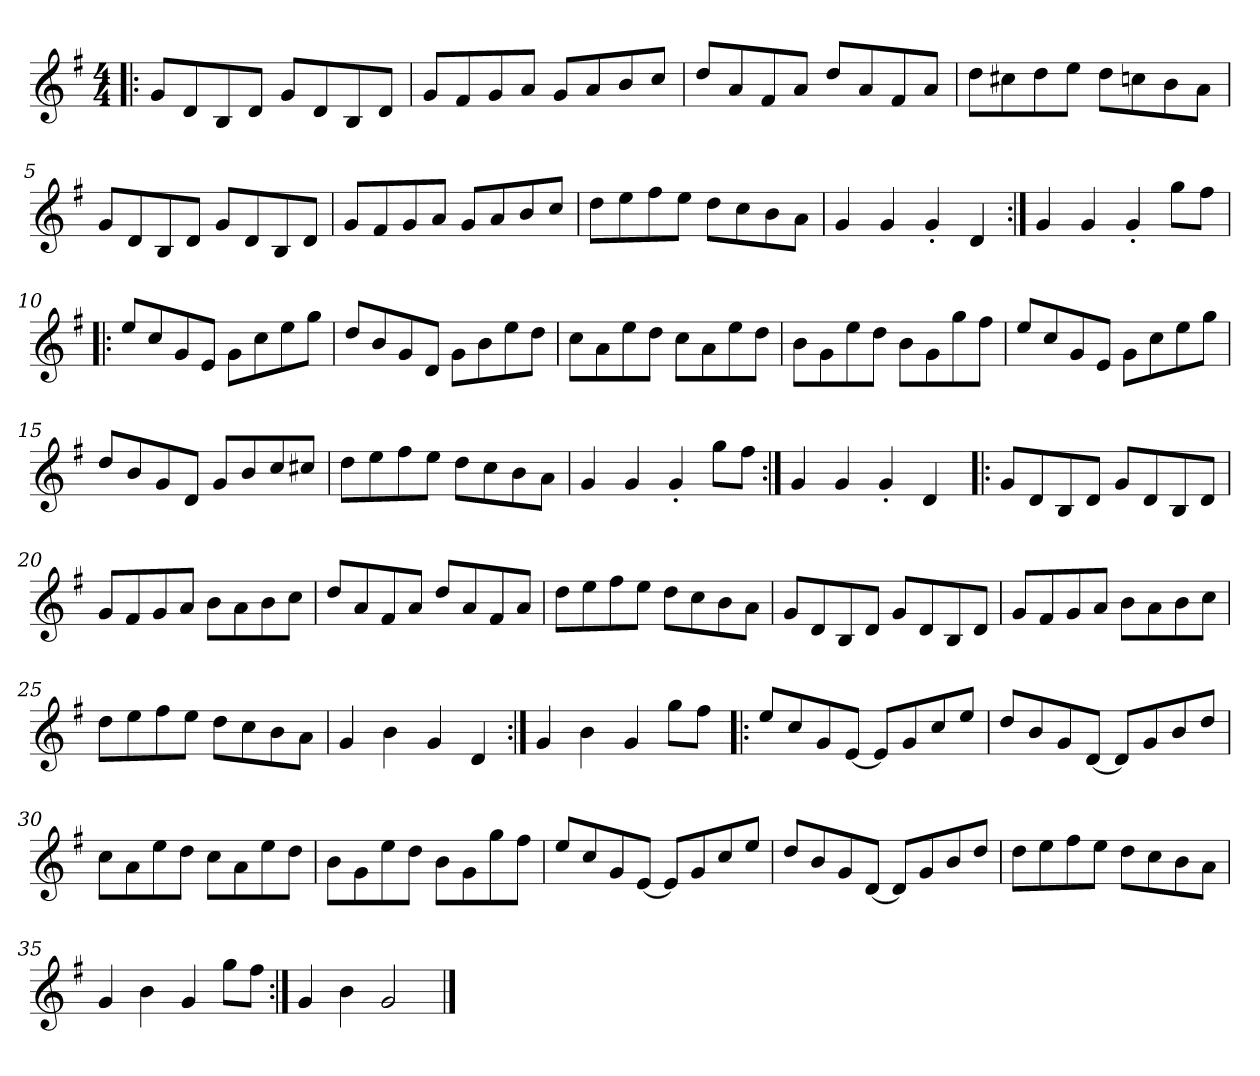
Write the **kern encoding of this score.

**kern
*part1
*staff1
*clefG2
*k[f#]
*G:
*M4/4
*MM140
=1!|:
8g/L
8d/
8B/
8d/J
8g/L
8d/
8B/
8d/J
=2
8g/L
8f#/
8g/
8a/J
8g/L
8a/
8b/
8cc/J
=3
8dd/L
8a/
8f#/
8a/J
8dd/L
8a/
8f#/
8a/J
=4
8dd\L
8cc#X\
8dd\
8ee\J
8dd\L
8ccn\
8b\
8a\J
=5
8g/L
8d/
8B/
8d/J
8g/L
8d/
8B/
8d/J
!!LO:LB:g=z
=6
8g/L
8f#/
8g/
8a/J
8g/L
8a/
8b/
8cc/J
=7
8dd\L
8ee\
8ff#\
8ee\J
8dd\L
8cc\
8b\
8a\J
=8
4g/
4g/
4g'/
4d/
=9:|!
4g/
4g/
4g'/
8gg\L
8ff#\J
=10!|:
8ee/L
8cc/
8g/
8e/J
8g\L
8cc\
8ee\
8gg\J
=11
8dd/L
8b/
8g/
8d/J
8g\L
8b\
8ee\
8dd\J
!!LO:LB:g=z
=12
8cc\L
8a\
8ee\
8dd\J
8cc\L
8a\
8ee\
8dd\J
=13
8b\L
8g\
8ee\
8dd\J
8b\L
8g\
8gg\
8ff#\J
=14
8ee/L
8cc/
8g/
8e/J
8g\L
8cc\
8ee\
8gg\J
=15
8dd/L
8b/
8g/
8d/J
8g/L
8b/
8cc/
8cc#X/J
=16
8dd\L
8ee\
8ff#\
8ee\J
8dd\L
8cc\
8b\
8a\J
=17
4g/
4g/
4g'/
8gg\L
8ff#\J
!!LO:LB:g=z
=18:|!
4g/
4g/
4g'/
4d/
=19!|:
8g/L
8d/
8B/
8d/J
8g/L
8d/
8B/
8d/J
=20
8g/L
8f#/
8g/
8a/J
8b\L
8a\
8b\
8cc\J
=21
8dd/L
8a/
8f#/
8a/J
8dd/L
8a/
8f#/
8a/J
=22
8dd\L
8ee\
8ff#\
8ee\J
8dd\L
8cc\
8b\
8a\J
=23
8g/L
8d/
8B/
8d/J
8g/L
8d/
8B/
8d/J
!!LO:LB:g=z
=24
8g/L
8f#/
8g/
8a/J
8b\L
8a\
8b\
8cc\J
=25
8dd\L
8ee\
8ff#\
8ee\J
8dd\L
8cc\
8b\
8a\J
=26
4g/
4b\
4g/
4d/
=27:|!
4g/
4b\
4g/
8gg\L
8ff#\J
=28!|:
8ee/L
8cc/
8g/
[8e/J
8e/L]
8g/
8cc/
8ee/J
=29
8dd/L
8b/
8g/
[8d/J
8d/L]
8g/
8b/
8dd/J
!!LO:LB:g=z
=30
8cc\L
8a\
8ee\
8dd\J
8cc\L
8a\
8ee\
8dd\J
=31
8b\L
8g\
8ee\
8dd\J
8b\L
8g\
8gg\
8ff#\J
=32
8ee/L
8cc/
8g/
[8e/J
8e/L]
8g/
8cc/
8ee/J
=33
8dd/L
8b/
8g/
[8d/J
8d/L]
8g/
8b/
8dd/J
=34
8dd\L
8ee\
8ff#\
8ee\J
8dd\L
8cc\
8b\
8a\J
=35
4g/
4b\
4g/
8gg\L
8ff#\J
!!LO:LB:g=z
=36:|!
4g/
4b\
2g/
==
*-
